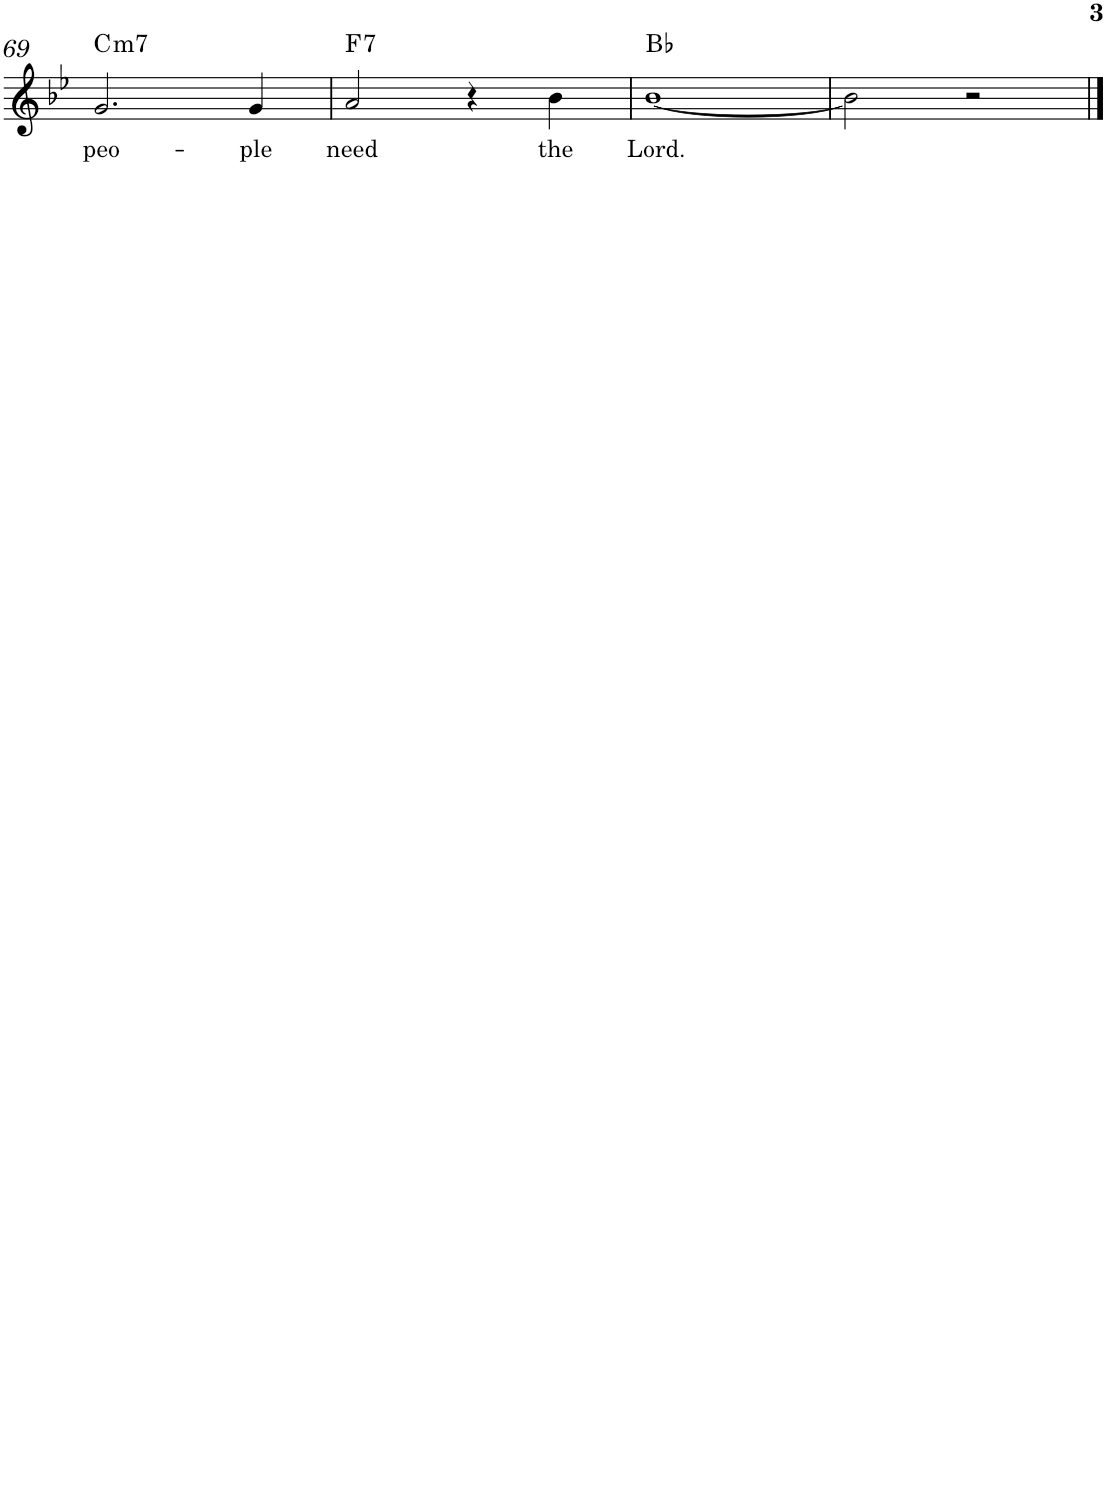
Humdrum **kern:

**kern	**text	**harte
*part1	*part1	*part1
*staff1	*staff1	*
*I"P1	*	*
!!LO:PB:g=z
*clefG2	*	*
*k[b-e-]	*	*
*B-:	*	*
*M4/4	*	*
=69	=69	=69
!	!LO:LY:b	!LO:H:kt=m7
2.g/	peo-	C:min7
!	!LO:LY:b	!
4g/	-ple	.
=70	=70	=70
!	!LO:LY:b	!LO:H:kt=7
2a/	need	F:7
4r	.	.
!	!LO:LY:b	!
4b-\	the	.
=71	=71	=71
!	!LO:LY:b	!
[<1b-	Lord.	Bb:maj
=72	=72	=72
2b-\]	.	.
2r	.	.
==	==	==
*-	*-	*-
